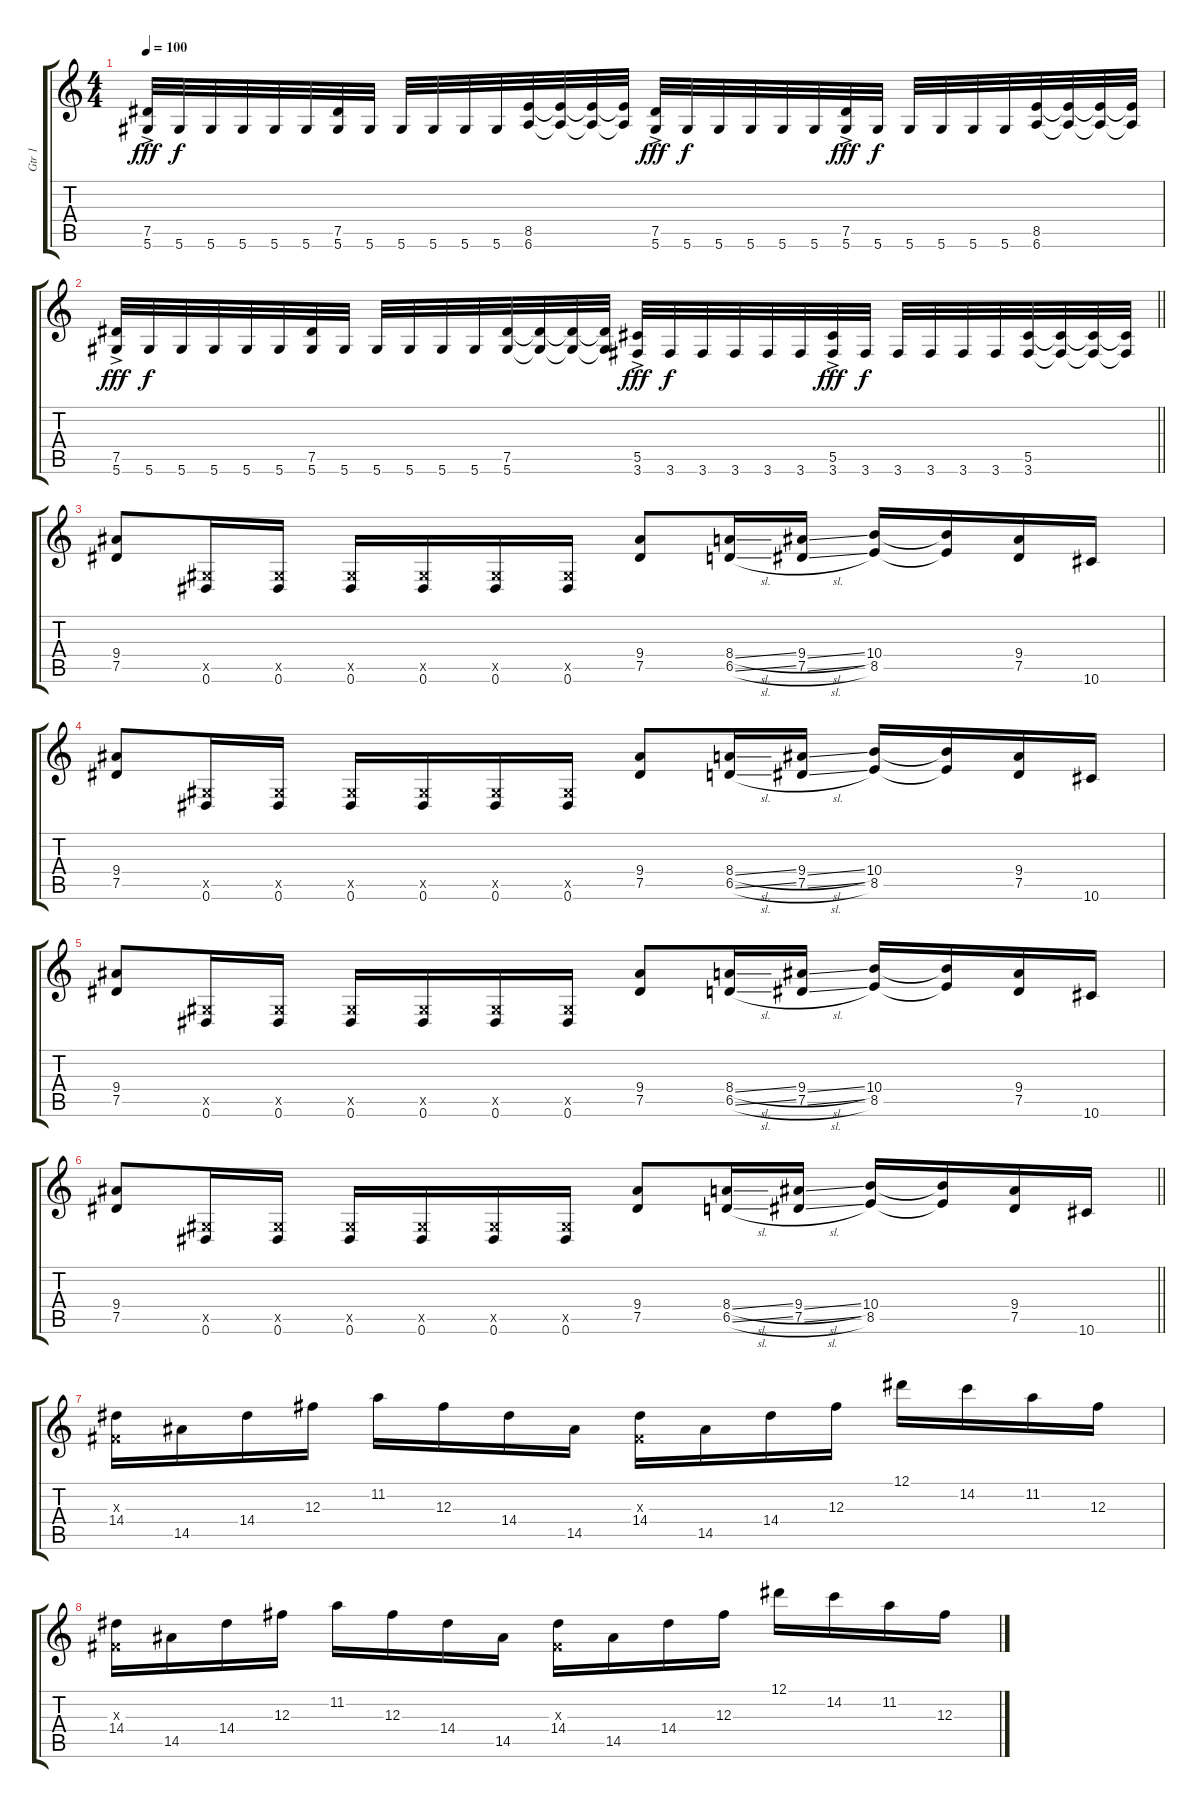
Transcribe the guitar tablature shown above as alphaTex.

\track ("Gtr 1     (Andres)" "Gtr 1     ") {instrument distortionguitar}
\staff {score tabs}
\tuning (Eb4 Bb3 Gb3 Db3 Ab2 Eb2) {hide}
\ts (4 4)
\tempo 100
\clef g2
\ks c
(7.5 5.6{ac}).32{dy fff} 5.6.32{dy f} 5.6.32 5.6.32 5.6.32 5.6.32 (7.5 5.6).32 5.6.32 5.6.32 5.6.32 5.6.32 5.6.32 (8.5 6.6).32 (8.5{t} 6.6{t}).32 (8.5{t} 6.6{t}).32 (8.5{t} 6.6{t}).32 (7.5 5.6{ac}).32{dy fff} 5.6.32{dy f} 5.6.32 5.6.32 5.6.32 5.6.32 (7.5 5.6{ac}).32{dy fff} 5.6.32{dy f} 5.6.32 5.6.32 5.6.32 5.6.32 (8.5 6.6).32 (8.5{t} 6.6{t}).32 (8.5{t} 6.6{t}).32 (8.5{t} 6.6{t}).32 |
\barLineRight lightlight
(7.5 5.6{ac}).32{dy fff} 5.6.32{dy f} 5.6.32 5.6.32 5.6.32 5.6.32 (7.5 5.6).32 5.6.32 5.6.32 5.6.32 5.6.32 5.6.32 (7.5 5.6).32 (7.5{t} 5.6{t}).32 (7.5{t} 5.6{t}).32 (7.5{t} 5.6{t}).32 (5.5 3.6{ac}).32{dy fff} 3.6.32{dy f} 3.6.32 3.6.32 3.6.32 3.6.32 (5.5 3.6{ac}).32{dy fff} 3.6.32{dy f} 3.6.32 3.6.32 3.6.32 3.6.32 (5.5 3.6).32 (5.5{t} 3.6{t}).32 (5.5{t} 3.6{t}).32 (5.5{t} 3.6{t}).32 |
(9.4 7.5).8 (0.5{x} 0.6).16 (0.5{x} 0.6).16 (0.5{x} 0.6).16 (0.5{x} 0.6).16 (0.5{x} 0.6).16 (0.5{x} 0.6).16 (9.4 7.5).8 (8.4{sl} 6.5{sl}).16 (9.4{sl} 7.5{sl}).16 (10.4 8.5).16 (10.4{t} 8.5{t}).16 (9.4 7.5).16 10.6.16 |
(9.4 7.5).8 (0.5{x} 0.6).16 (0.5{x} 0.6).16 (0.5{x} 0.6).16 (0.5{x} 0.6).16 (0.5{x} 0.6).16 (0.5{x} 0.6).16 (9.4 7.5).8 (8.4{sl} 6.5{sl}).16 (9.4{sl} 7.5{sl}).16 (10.4 8.5).16 (10.4{t} 8.5{t}).16 (9.4 7.5).16 10.6.16 |
(9.4 7.5).8 (0.5{x} 0.6).16 (0.5{x} 0.6).16 (0.5{x} 0.6).16 (0.5{x} 0.6).16 (0.5{x} 0.6).16 (0.5{x} 0.6).16 (9.4 7.5).8 (8.4{sl} 6.5{sl}).16 (9.4{sl} 7.5{sl}).16 (10.4 8.5).16 (10.4{t} 8.5{t}).16 (9.4 7.5).16 10.6.16 |
\barLineRight lightlight
(9.4 7.5).8 (0.5{x} 0.6).16 (0.5{x} 0.6).16 (0.5{x} 0.6).16 (0.5{x} 0.6).16 (0.5{x} 0.6).16 (0.5{x} 0.6).16 (9.4 7.5).8 (8.4{sl} 6.5{sl}).16 (9.4{sl} 7.5{sl}).16 (10.4 8.5).16 (10.4{t} 8.5{t}).16 (9.4 7.5).16 10.6.16 |
(0.3{x} 14.4).16{volume 16} 14.5.16 14.4.16 12.3.16 11.2.16 12.3.16 14.4.16 14.5.16 (0.3{x} 14.4).16 14.5.16 14.4.16 12.3.16 12.1.16 14.2.16 11.2.16 12.3.16 |
(0.3{x} 14.4).16 14.5.16 14.4.16 12.3.16 11.2.16 12.3.16 14.4.16 14.5.16 (0.3{x} 14.4).16 14.5.16 14.4.16 12.3.16 12.1.16 14.2.16 11.2.16 12.3.16
